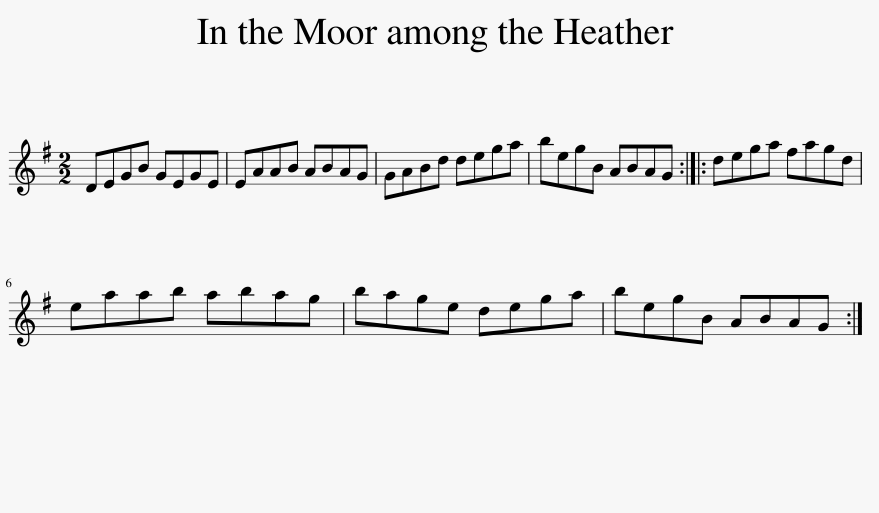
X:1
L:1/8
M:2/2
I:linebreak $
K:G
V:1 treble
V:1
 DEGB GEGE | EAAB ABAG | GABd dega | begB ABAG :: dega fagd |$ %5
 eaab abag | bage dega | begB ABAG :| %8
